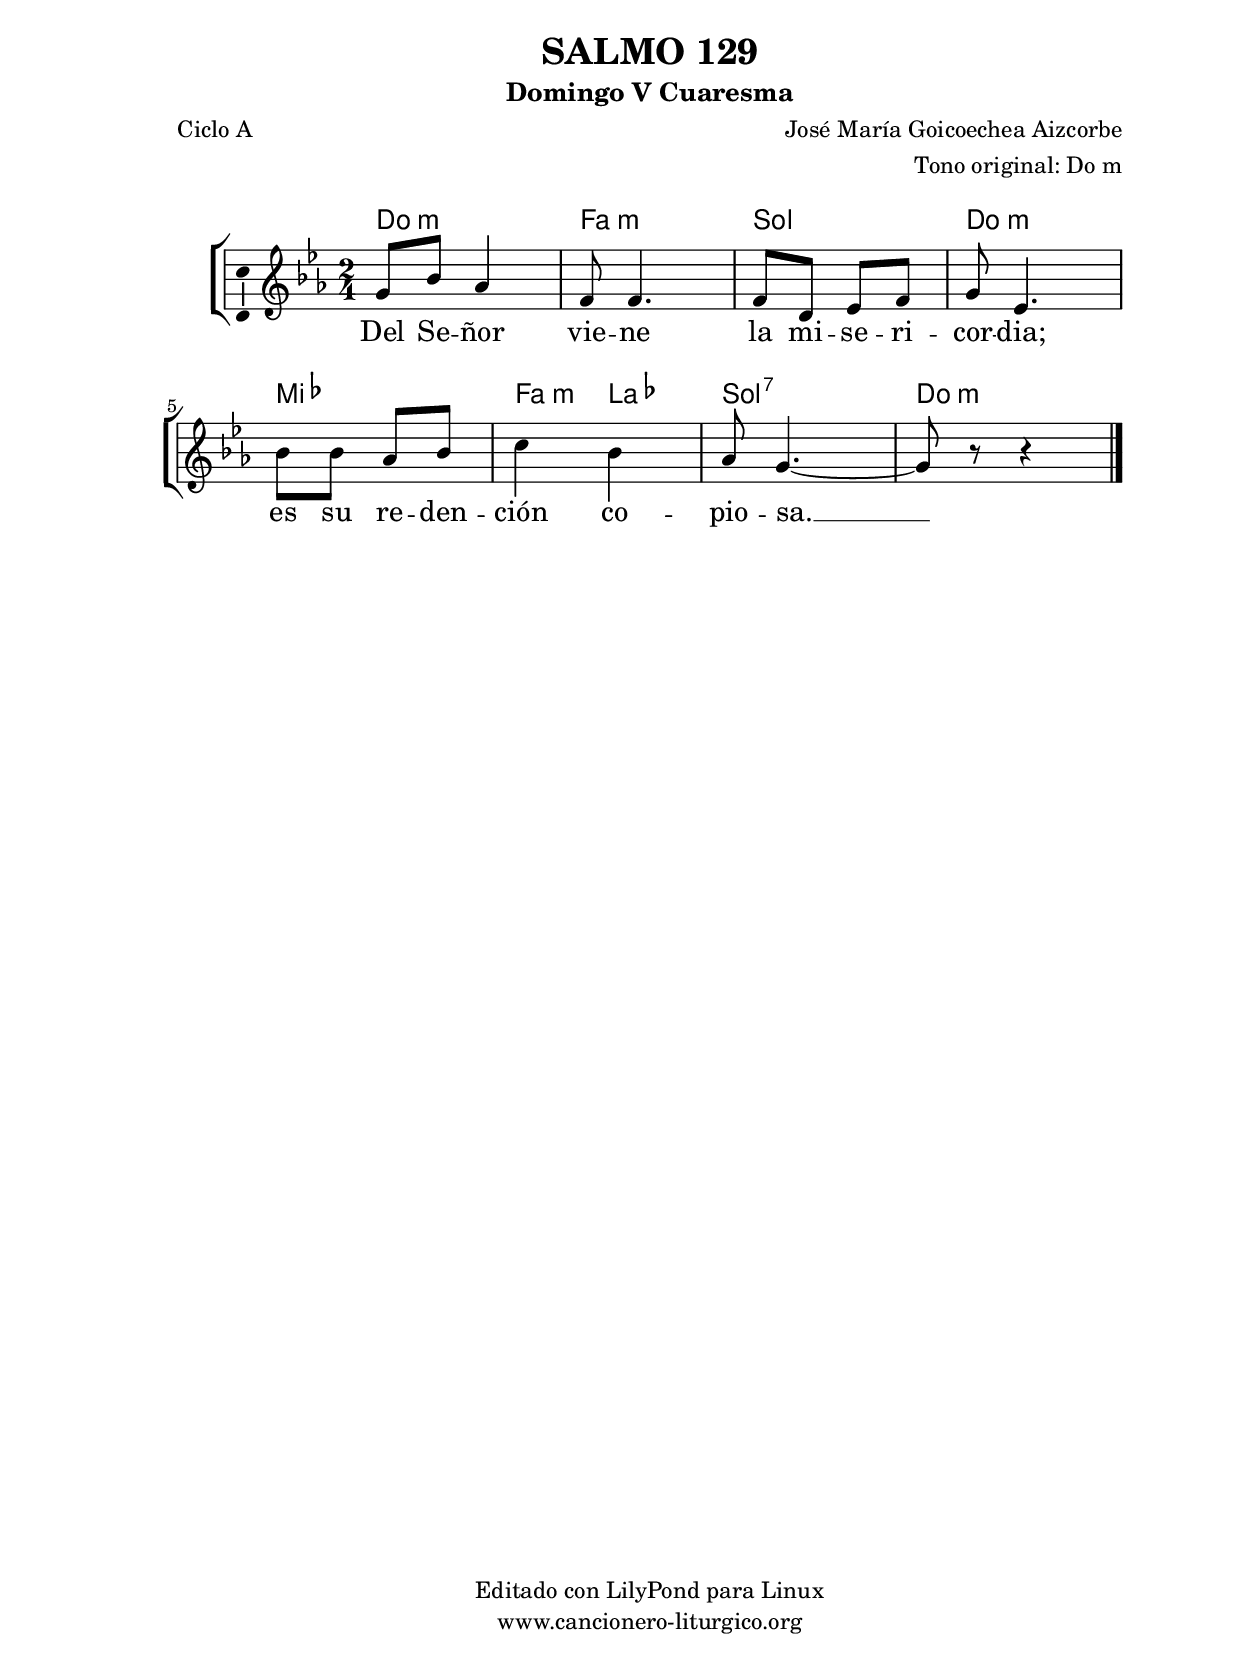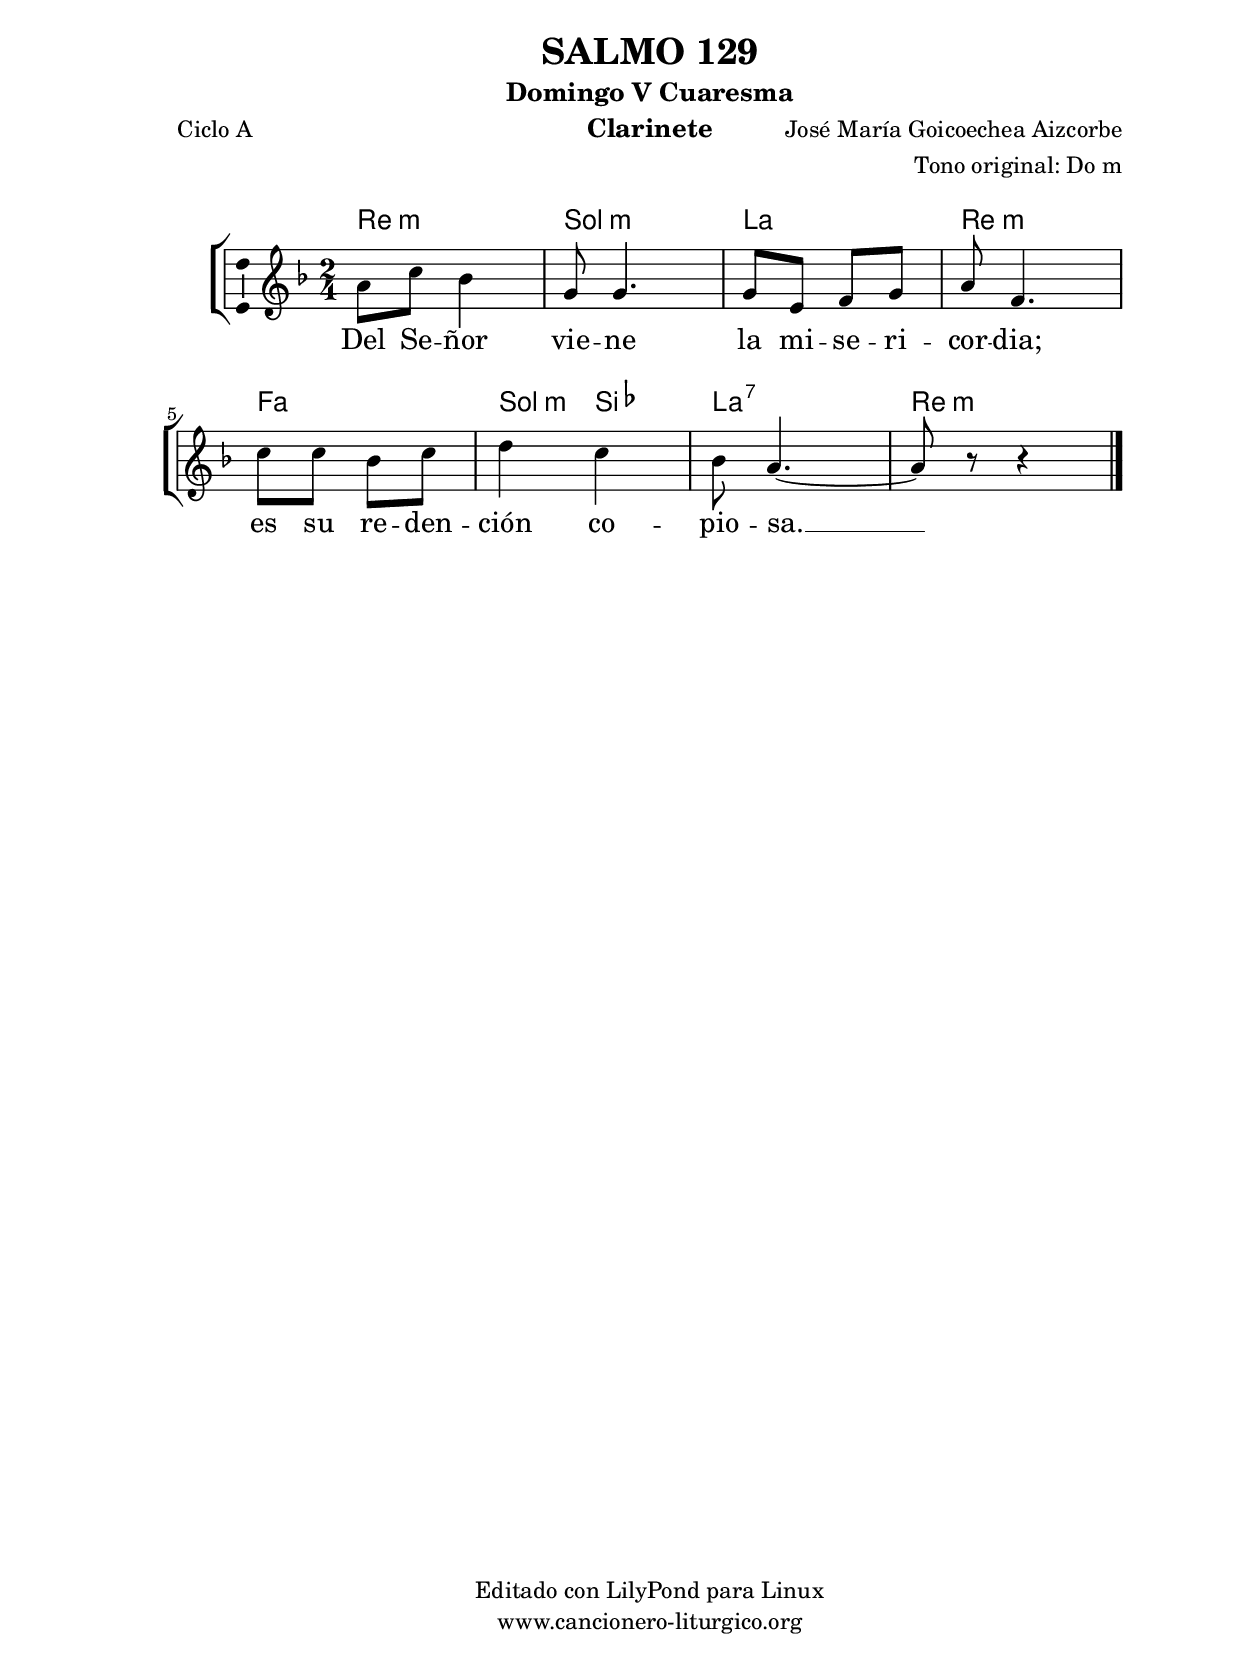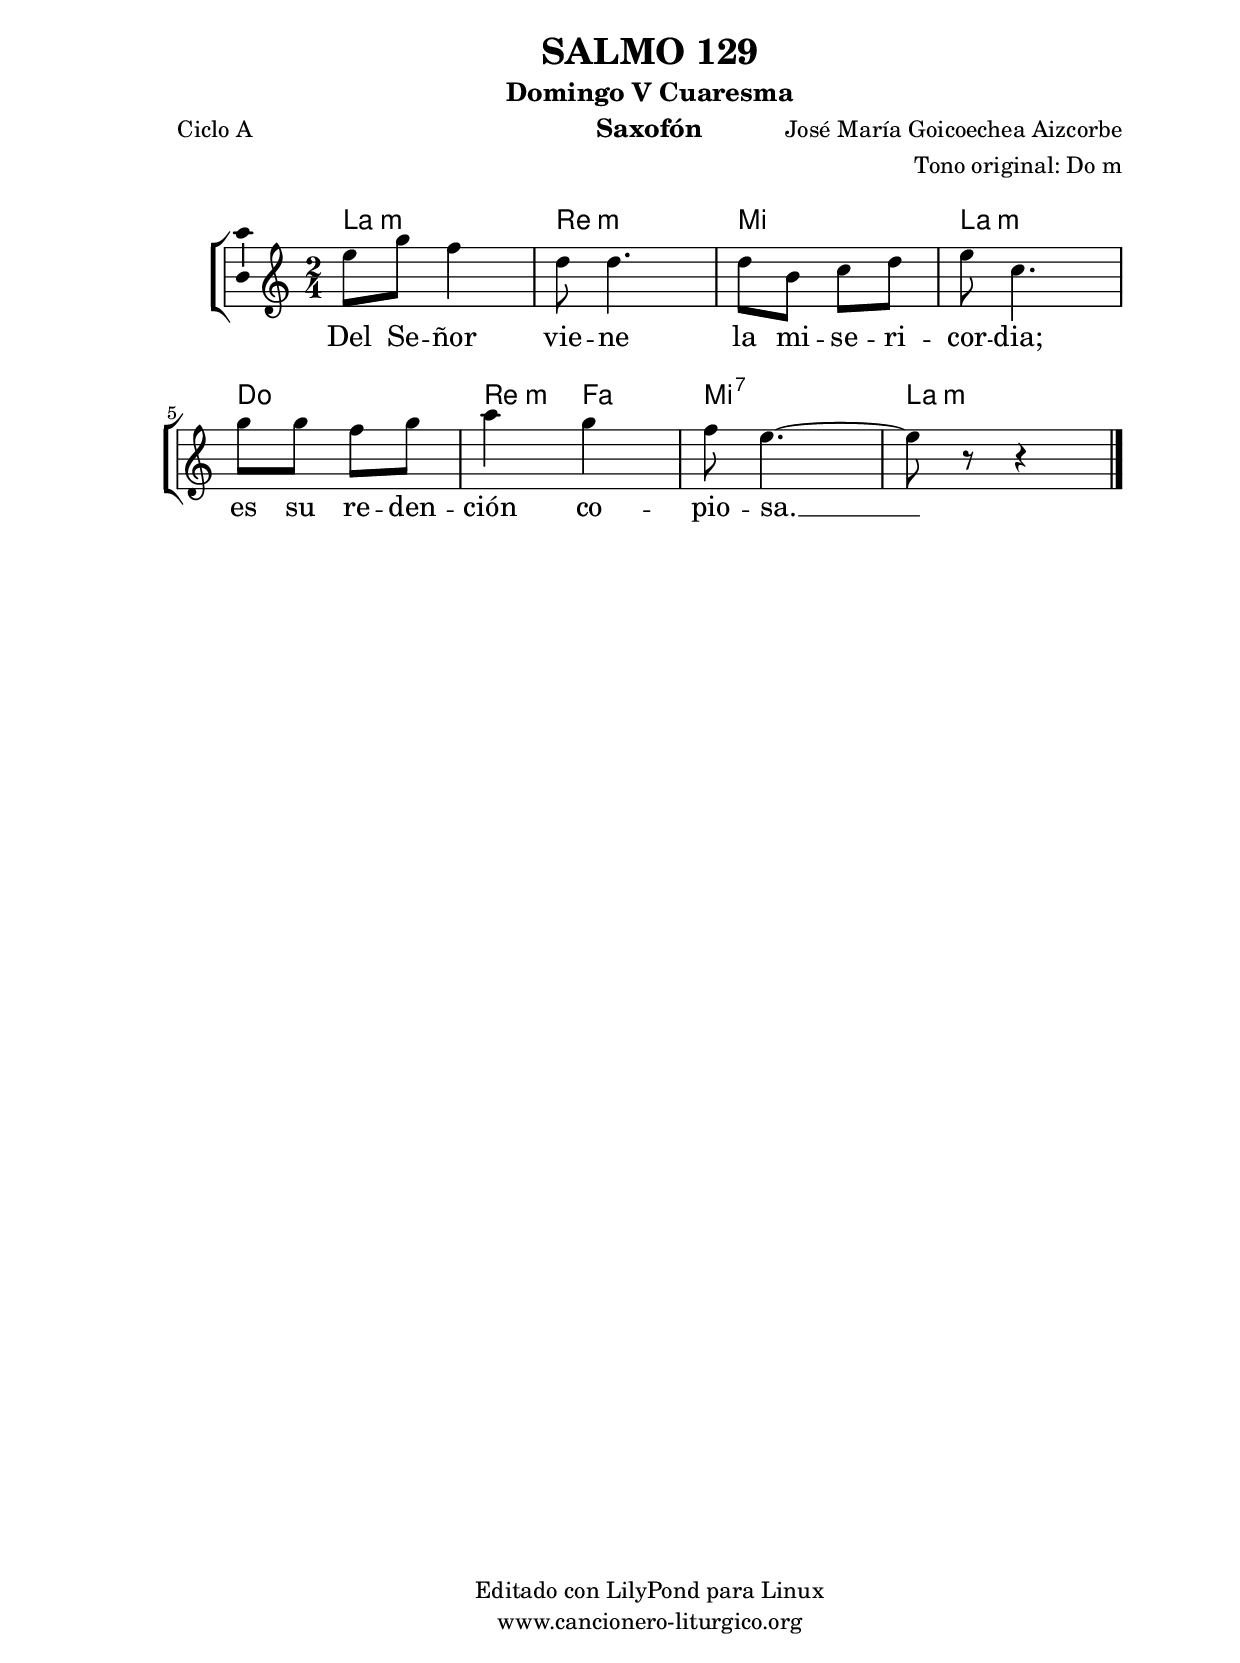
%
%para convertir .midi en .wav:
%timidity filename.midi -Ow -o finename.wav
%
%
%Para convertir de .wav a .mp3:
%lame -h -m j filename.wav
%
%
%para escuchar el midi:
%timidity nombrefichero.midi
%


%versión de lilypond para la que se ha escrito esta partitura:
\version "2.16.0"

	%Tamaño papel
	#(set-default-paper-size "a4")
	%Tamaño partitura
	#(set-global-staff-size 20)
	%No responde al pulsar sobre una nota
	#(ly:set-option 'point-and-click #f)

%parámetros del encabezamiento:
\header {
	title = "SALMO 129"
	subtitle = "Domingo V Cuaresma"
	composer = "José María Goicoechea Aizcorbe"
	poet = "Ciclo A"
	meter = ""
	arranger = "Tono original: Do m"
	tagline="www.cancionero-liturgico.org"
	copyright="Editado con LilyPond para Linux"
	tiempo = "Ordinario"
	usos = "Salmo"
	letra = "Del Señor viene la misericordia; es su redención copiosa."
	}

%parámetros asociados al papel:
\paper  {
	oddHeaderMarkup = \markup {\fill-line { \on-the-fly #not-first-page \fromproperty #'header:title \on-the-fly #not-first-page \fromproperty #'header:composer }}
	evenHeaderMarkup = \markup {\fill-line { \fromproperty #'header:composer \fromproperty #'header:title }}
	#(set-paper-size "a4")
	print-page-number = ##f
	first-page-number = 1
	print-first-page-number = ##f
%	head-separation = 3.0 \cm
	top-margin = 2.0 \cm
	bottom-margin = 0.5\cm
%%%	bottom-margin = -1.0\cm
	left-margin = 3.0 \cm
	line-width = 16.0 \cm 
	indent = 8\mm
	interscoreline = 2.\mm
	between-system-space = 15\mm
%	para que las partituras no llenen la hoja:
	ragged-bottom = ##t
%	idem para la última hoja:
	ragged-last-bottom = ##f
%	para que las partituras llenen el ancho del papel:
	ragged-last = ##f
	after-title-space = 2.5 \cm
%page-count=1
%system-count=1

	%Flexible Vertical Spacing
%	markup-markup-spacing =
%	#'((basic-distance . 15) (minimum-distance . 15) (padding . 3))
	markup-system-spacing =
	#'((basic-distance . 15) (minimum-distance . 15) (padding . 3))
	system-system-spacing =
	#'((basic-distance . 15) (minimum-distance . 15) (padding . 3))
	score-system-spacing =
	#'((basic-distance . 15) (minimum-distance . 15) (padding . 5))
%	top-system-spacing = % header
%	#'((basic-distance . 8) (minimum-distance . 0) (padding . 3))
%	top-markup-spacing =
%	#'((basic-distance . 20) (minimum-distance . 20) (padding . 3))
	last-bottom-spacing = % footer
	#'((basic-distance . 5) (minimum-distance . 5) (padding . 3))
%	score-markup-spacing =
%	#'((basic-distance . 16) (minimum-distance . 13) (padding . 3))

	}


%parámetros que afectan a toda la partitura:
global =  {
	%clave de sol (G):
	\clef G
	%armadura:
%	\transpose c b
	\key c \minor
	\tempo 4=90
	\set Score.tempoHideNote = ##t
	}


acordes = {
	\italianChords
	\chordmode {
%	\transpose c b
{

c2:m f:m  g c:m ees f4:m aes g2:7 c:m

	}
	}
}


melodia = 
%	\transpose c b
{
	\relative c''{

\time 2/4

g8 bes aes4
f8 f4.
f8 d ees f
g8 ees4.
bes'8 bes aes bes
c4 bes
aes8 g4.~
g8 r8 r4

	\bar "|."
	}
	}


texto = \lyricmode {
Del Se -- ñor vie -- ne la mi -- se -- ri -- cor -- dia;
es su re -- den -- ción co -- pio -- sa. __
	}


acordesStaff = \context ChordNames = acordesStaff <<
	\set chordChanges = ##t
	\acordes
	>>


vozStaff = \context Voice = vozStaff
\with {\consists "Ambitus_engraver"}
<<
%	\set Staff.instrumentName = ""
%	\set Staff.shortInstrumentName = ""
%	\set Staff.midiInstrument = #"clarinet"
%	\set Staff.midiInstrument = #"cello"
%	\set Staff.midiInstrument = #"flute"
	\set Staff.midiInstrument = #"electric guitar (jazz)"
%	\set Staff.midiInstrument = #"english horn"
%	\set Staff.midiInstrument = #"violin"
%	\set Staff.midiInstrument = #"glockenspiel"
	\set Staff.midiMinimumVolume = #0.7
	\set Staff.midiMaximumVolume = #0.9
	\global
	\melodia
	>>


textoStaff = \context Lyrics = textoStaff <<
	\lyricsto vozStaff \texto
	>>

\book {
	\score {
		\context ChoirStaff {
			\override StaffGroup.SystemStartBracket #'collapse-height = #1
			\override Score.SystemStartBar #'collapse-height = #1
			<<
			\acordesStaff
			\vozStaff
			\textoStaff
			>>
			}
		\layout {
	    		\context {
				\Lyrics
				\override LyricText #'font-size = #2
				}
	   		 \context {
				\Score
				%fontSize = #3
				\override StaffSymbol #'staff-space = #(magstep +3)
				%\override Beam #'thickness = #0.55
				%\override SpacingSpanner #'spacing-increment = #1.0
				%\override Slur #'height-limit = #1.5
				}
			}
		}
	\score {
		\unfoldRepeats
		\context ChoirStaff {
			<<
			\acordesStaff
			\vozStaff
			>>
			}
		\midi {
	  		\context {
	  			\Score
				tempoWholesPerMinute = #(ly:make-moment 70 4)
				}
			}
		}
	}

%Partitura para clarinete
#(define output-suffix "C")
\book {
	\header{
		instrument = "Clarinete"
		}
	\score {
		\context ChoirStaff {
			\override StaffGroup.SystemStartBracket #'collapse-height = #1
			\override Score.SystemStartBar #'collapse-height = #1
\transpose c d
			<<
			\acordesStaff
			\vozStaff
			\textoStaff
			>>
			}
		\layout {
	    		\context {
				\Lyrics
				\override LyricText #'font-size = #2
				}
	   		 \context {
				\Score
				%fontSize = #3
				\override StaffSymbol #'staff-space = #(magstep +3)
				%\override Beam #'thickness = #0.55
				%\override SpacingSpanner #'spacing-increment = #1.0
				%\override Slur #'height-limit = #1.5
				}
			}
		}
	}

%Partitura para saxofón
#(define output-suffix "S")
\book {
	\header{
		instrument = "Saxofón"
		}
	\score {
		\context ChoirStaff {
			\override StaffGroup.SystemStartBracket #'collapse-height = #1
			\override Score.SystemStartBar #'collapse-height = #1
\transpose c a
			<<
			\acordesStaff
			\vozStaff
			\textoStaff
			>>
			}
		\layout {
	    		\context {
				\Lyrics
				\override LyricText #'font-size = #2
				}
	   		 \context {
				\Score
				%fontSize = #3
				\override StaffSymbol #'staff-space = #(magstep +3)
				%\override Beam #'thickness = #0.55
				%\override SpacingSpanner #'spacing-increment = #1.0
				%\override Slur #'height-limit = #1.5
				}
			}
		}
	}

